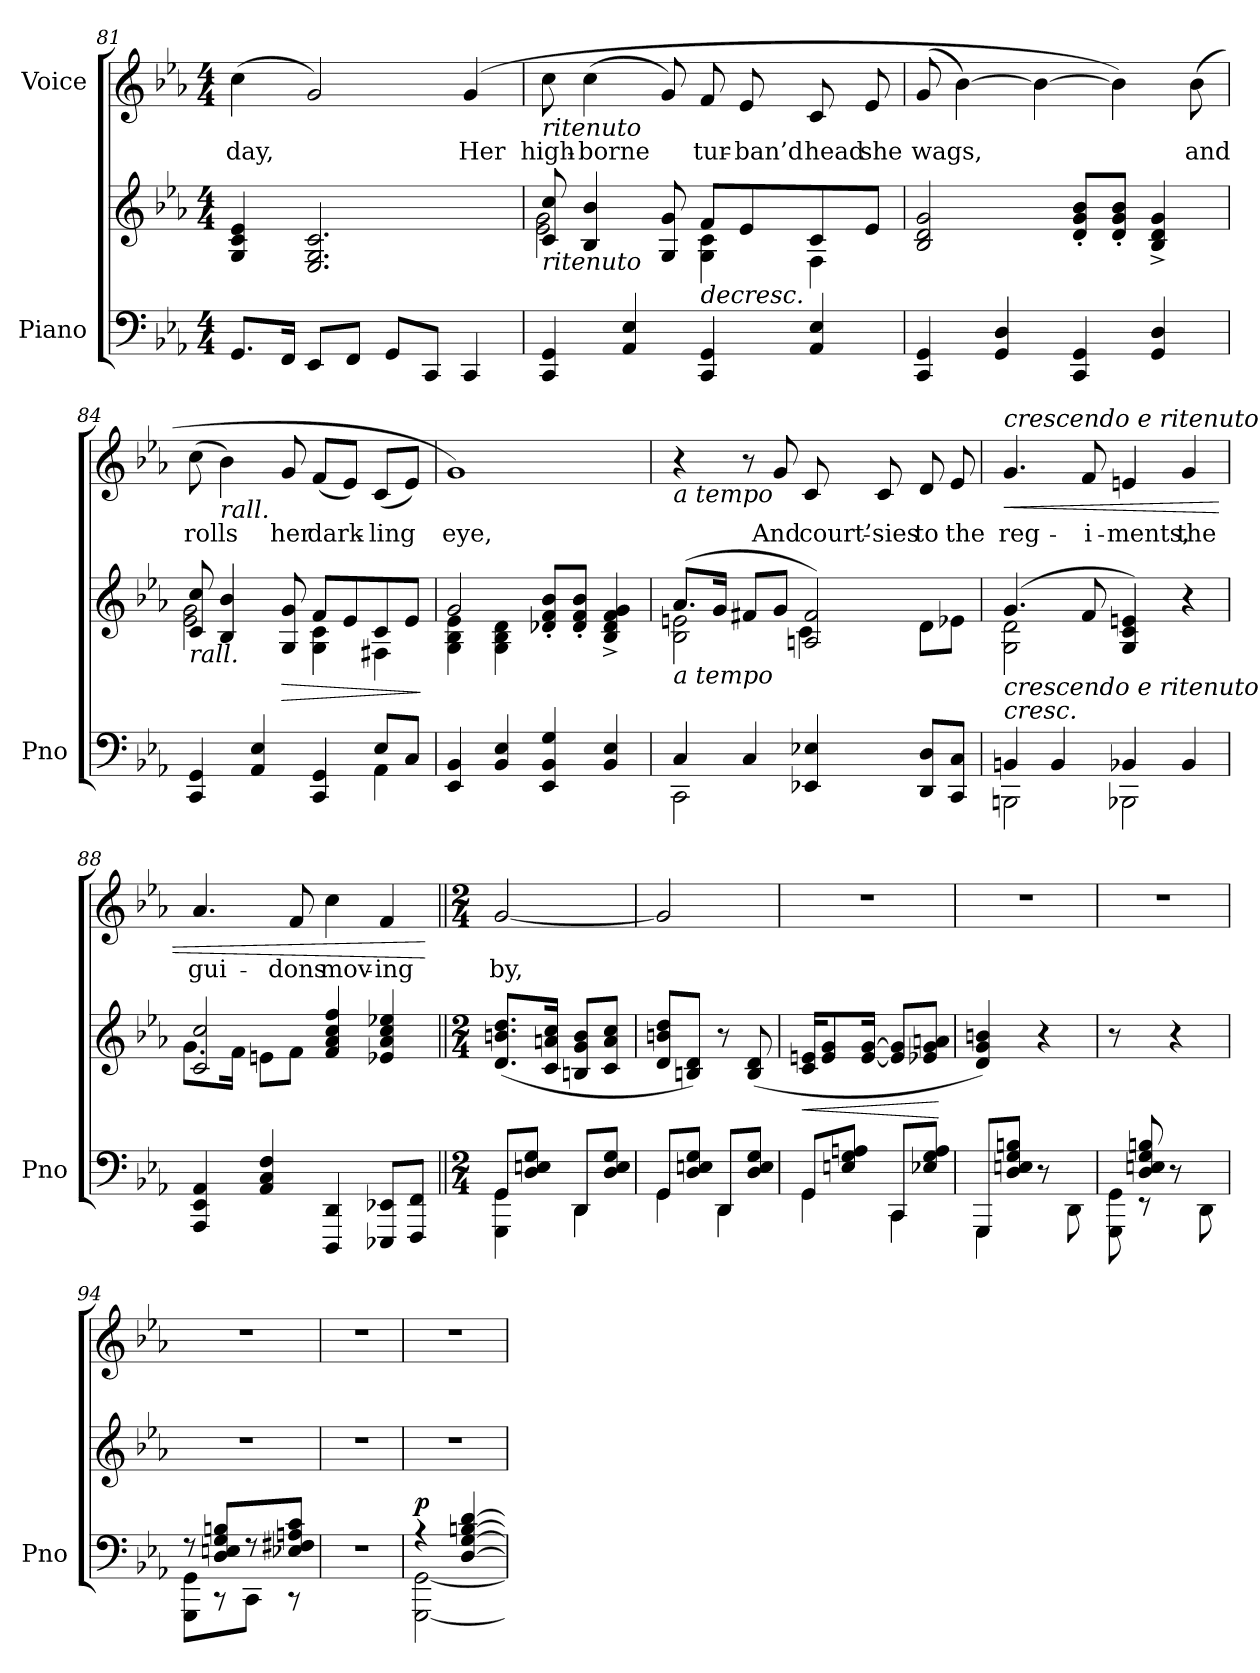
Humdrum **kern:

**kern	**kern	**dynam	**kern	**text	**dynam
*part2	*part2	*part2	*part1	*part1	*part1
*staff3	*staff2	*staff2/3	*staff1	*staff1	*staff1
*I"Piano	*	*	*I"Voice	*	*
*I'Pno	*	*	*	*	*
*clefF4	*clefG2	*	*clefG2	*	*
*k[b-e-a-]	*k[b-e-a-]	*	*k[b-e-a-]	*	*
*M4/4	*M4/4	*	*M4/4	*	*
=81	=81	=81	=81	=81	=81
!	!	!	!	!LO:LY:b	!
8.GG/L	4G/ 4c/ 4e-/	.	(4cc\	day,	.
16FF/Jk	.	.	.	.	.
8EE-/L	2.E-/ 2.G/ 2.c/	.	2g/)	.	.
8FF/J	.	.	.	.	.
8GG/L	.	.	.	.	.
8CC/J	.	.	.	.	.
!	!	!	!	!LO:LY:b	!
4CC/	.	.	(4g/	Her	.
!!LO:LB:g=z
=82	=82	=82	=82	=82	=82
*	*^	*	*	*	*
!	!	!	!	!LO:TX:b:i:t=ritenuto	!	!
!	!LO:TX:b:i:t=ritenuto	!	!	!	!	!
!	!	!	!	!	!LO:LY:b	!
4CC/ 4GG/	8c/ 8cc/	2e-\ 2g\	.	8cc\	high-	.
!	!	!	!	!	!LO:LY:b	!
.	4B-/ 4b-/	.	.	(4cc\	-borne	.
4AA-/ 4E-/	.	.	.	.	.	.
.	8G/ 8g/	.	.	8g/)	.	.
!	!	!	!LO:HP:b	!	!LO:LY:b	!
4CC/ 4GG/	8f/L	4G\ 4c\	>	8f/	tur-	.
!	!	!	!	!	!LO:LY:b	!
.	8e-/	.	.	8e-/	-ban’d	.
!	!	!	!	!	!LO:LY:b	!
4AA-/ 4E-/	8c/	4F\	.	8c/	head	.
!	!	!	!	!	!LO:LY:b	!
.	8e-/J	.	.	8e-/	she	.
*	*v	*v	*	*	*	*
=83	=83	=83	=83	=83	=83
!	!	!	!	!LO:LY:b	!
4CC/ 4GG/	2B-/ 2d/ 2g/	.	(8g/	wags,	.
.	.	.	[4b-\)	.	.
4GG/ 4D/	.	.	.	.	.
.	.	.	4b-\_	.	.
4CC/ 4GG/	8d/'> 8g/'> 8b-/'>L	.	.	.	.
.	8d/'> 8g/'> 8b-/'>J	.	4b-\])	.	.
4GG/ 4D/	4B-/^> 4d/^> 4g/^>	.	.	.	.
!	!	!	!	!LO:LY:b	!
.	.	.	(8b-\	and	.
=84	=84	=84	=84	=84	=84
*^	*^	*	*	*	*
!	!	!LO:TX:b:i:t=rall.	!	!	!	!	!
!	!	!	!	!	!	!LO:LY:b	!
4CC/ 4GG/	2.ryy	8c/ 8cc/	2e-\ 2g\	.	(8cc\	rolls	.
!	!	!	!	!	!LO:TX:b:i:t=rall.	!	!
.	.	4B-/ 4b-/	.	.	4b-\)	.	.
4AA-/ 4E-/	.	.	.	.	.	.	.
!	!	!	!	!LO:HP:b	!	!LO:LY:b	!
.	.	8G/ 8g/	.	>	8g/	her	.
!	!	!	!	!	!	!LO:LY:b	!
4CC/ 4GG/	.	8f/L	4G\ 4c\	.	(8f/L	dark-	.
.	.	8e-/	.	.	8e-/J)	.	.
!	!	!	!	!	!	!LO:LY:b	!
8E-/L	4AA-\	8c/	4F#X\	.	(8c/L	-ling	.
8C/J	.	8e-/J	.	.	8e-/J)	.	.
*v	*v	*	*	*	*	*	*
*	*v	*v	*	*	*	*
.	.	]	.	.	.
=85	=85	=85	=85	=85	=85
*	*^	*	*	*	*
!	!	!	!	!	!LO:LY:b	!
4EE-/ 4BB-/	2g/	4G\ 4B-\ 4e-\	.	1g)	eye,	.
4BB-/ 4E-/	.	4G\ 4B-\ 4d\	.	.	.	.
4EE-/ 4BB-/ 4G/	8d-X/'> 8f/'> 8b-/'>L	2ryy	.	.	.	.
.	8d-/'> 8f/'> 8b-/'>J	.	.	.	.	.
4BB-/ 4E-/	4B-/^> 4d-/^> 4f/^> 4g/^>	.	.	.	.	.
!!LO:LB:g=z
=86	=86	=86	=86	=86	=86	=86
*^	*	*	*	*	*	*
!	!	!	!	!	!LO:TX:b:i:t=a  tempo	!	!
!	!	!LO:TX:b:i:t=a  tempo	!	!	!	!	!
4C/	2CC\	(8.a-/L	2B-\ 2en\	.	4r	.	.
.	.	16g/Jk	.	.	.	.	.
4C/	.	8f#X/L	.	.	8r	.	.
!	!	!	!	!	!	!LO:LY:b	!
.	.	8g/J	.	.	8g/	And	.
!	!	!	!	!	!	!LO:LY:b	!
4EE-X/ 4E-X/	2ryy	2An/ 2f#/)	4c\	.	8c/	court’-	.
!	!	!	!	!	!	!LO:LY:b	!
.	.	.	.	.	8c/	-sies	.
!	!	!	!	!	!	!LO:LY:b	!
8DD/ 8D/L	.	.	8d\L	.	8d/	to	.
!	!	!	!	!	!	!LO:LY:b	!
8CC/ 8C/J	.	.	8e-X\J	.	8e-/	the	.
=87	=87	=87	=87	=87	=87	=87	=87
!	!	!	!	!	!LO:TX:a:i:t=crescendo  e  ritenuto	!	!
!	!	!LO:TX:b:i:t=crescendo  e  ritenuto	!	!	!	!	!
!	!	!	!	!LO:HP:b	!	!LO:LY:b	!LO:HP:b
4BBn/	2BBBn\	(4.g/	2G\ 2d\	<	4.g/	reg-	<
4BB/	.	.	.	.	.	.	.
!	!	!	!	!	!	!LO:LY:b	!
.	.	8f/	.	.	8f/	-i-	.
!	!	!	!	!	!	!LO:LY:b	!
4BB-X/	2BBB-X\	4G/ 4c/ 4en/)	2ryy	.	4en/	-ments,	.
!	!	!	!	!	!	!LO:LY:b	!
4BB-/	.	4r	.	.	4g/	the	.
*v	*v	*	*	*	*	*	*
=88	=88	=88	=88	=88	=88	=88
!	!	!	!	!	!LO:LY:b	!
4AAA-/ 4EE-/ 4AA-/	2c/ 2cc/	8.g\L	.	4.a-/	gui-	.
.	.	16f\Jk	.	.	.	.
4AA-/ 4C/ 4F/	.	8en\L	.	.	.	.
!	!	!	!	!	!LO:LY:b	!
.	.	8f\J	.	8f/	-dons	.
!	!	!	!	!	!LO:LY:b	!
4DDD/ 4DD/	4f/ 4a-/ 4cc/ 4ff/	2ryy	.	4cc\	mov-	.
!	!	!	!	!	!LO:LY:b	!
8EEE-X/ 8EE-X/L	4e-X/ 4a-/ 4cc/ 4ee-X/	.	.	4f/	-ing	.
8FFF/ 8FF/J	.	.	.	.	.	.
*	*v	*v	*	*	*	*
.	.	]	.	.	[
!!LO:LB:g=z
=89||	=89||	=89||	=89||	=89||	=89||
*M2/4	*M2/4	*	*M2/4	*	*
*^	*	*	*	*	*
!	!	!	!LO:DY:b	!	!LO:LY:b	!
!	!	!	!LO:DY:n=1:b	!	!	!
8GG/L	4GGG\ 4GG\	(8.d/ 8.bn/ 8.dd/L	f other-dynamics	[2g/	by,	.
8D/ 8En/ 8G/J	.	.	.	.	.	.
.	.	16c/ 16an/ 16cc/Jk	.	.	.	.
8DD/L	4DD\	8Bn/ 8g/ 8b/L	.	.	.	.
8D/ 8E/ 8G/J	.	8c/ 8a/ 8cc/J	.	.	.	.
=90	=90	=90	=90	=90	=90	=90
8GG/L	4GG\	8d/ 8bn/ 8dd/L	.	2g/]	.	.
8D/ 8En/ 8G/J	.	8Bn/ 8d/J)	.	.	.	.
8DD/L	4DD\	8r	.	.	.	.
8D/ 8E/ 8G/J	.	(8B/ 8d/	.	.	.	.
=91	=91	=91	=91	=91	=91	=91
!	!	!	!LO:HP:b	!	!	!
8GG/L	4GG\	16c/ 16en/KL	<	2r	.	.
.	.	8e/ 8g/	.	.	.	.
8En/ 8G/ 8An/J	.	.	.	.	.	.
.	.	[16e/ [16g/Jk	.	.	.	.
8CC/L	4CC\	8e/] 8g/]L	.	.	.	.
8E-X/ 8G/ 8A/J	.	8e-X/ 8g/ 8an/J	.	.	.	.
*v	*v	*	*	*	*	*
.	.	[	.	.	.
=92	=92	=92	=92	=92	=92
*^	*	*	*	*	*
8GGG/L	4GGG\	4d/ 4g/ 4bn/)	.	2r	.	.
8D/ 8En/ 8G/ 8Bn/J	.	.	.	.	.	.
8r	4ryy	4r	.	.	.	.
8DD\	.	.	.	.	.	.
=93	=93	=93	=93	=93	=93	=93
8ryy	8GGG\ 8GG\	8r	.	2r	.	.
8D/ 8En/ 8G/ 8Bn/	8r	8ryy	.	.	.	.
4ryy	8r	4r	.	.	.	.
.	8DD\	.	.	.	.	.
!!LO:PB:g=z
=94	=94	=94	=94	=94	=94	=94
8r	8GGG\ 8GG\L	2r	.	2r	.	.
8D/ 8En/ 8G/ 8Bn/L	8r	.	.	.	.	.
8r	8CC\J	.	.	.	.	.
8E-X/ 8F#X/ 8An/ 8c/J	8r	.	.	.	.	.
*v	*v	*	*	*	*	*
.	.	[	.	.	.
=95	=95	=95	=95	=95	=95
2r	2r	.	2r	.	.
=96	=96	=96	=96	=96	=96
*^	*	*	*	*	*
!	!	!	!LO:DY:a=2	!	!	!
4r	[2GGG\ [2GG\	2r	p	2r	.	.
[4D/ [4G/ [4Bn/ [4d/	.	.	.	.	.	.
*v	*v	*	*	*	*	*
=	=	=	=	=	=
*-	*-	*-	*-	*-	*-
